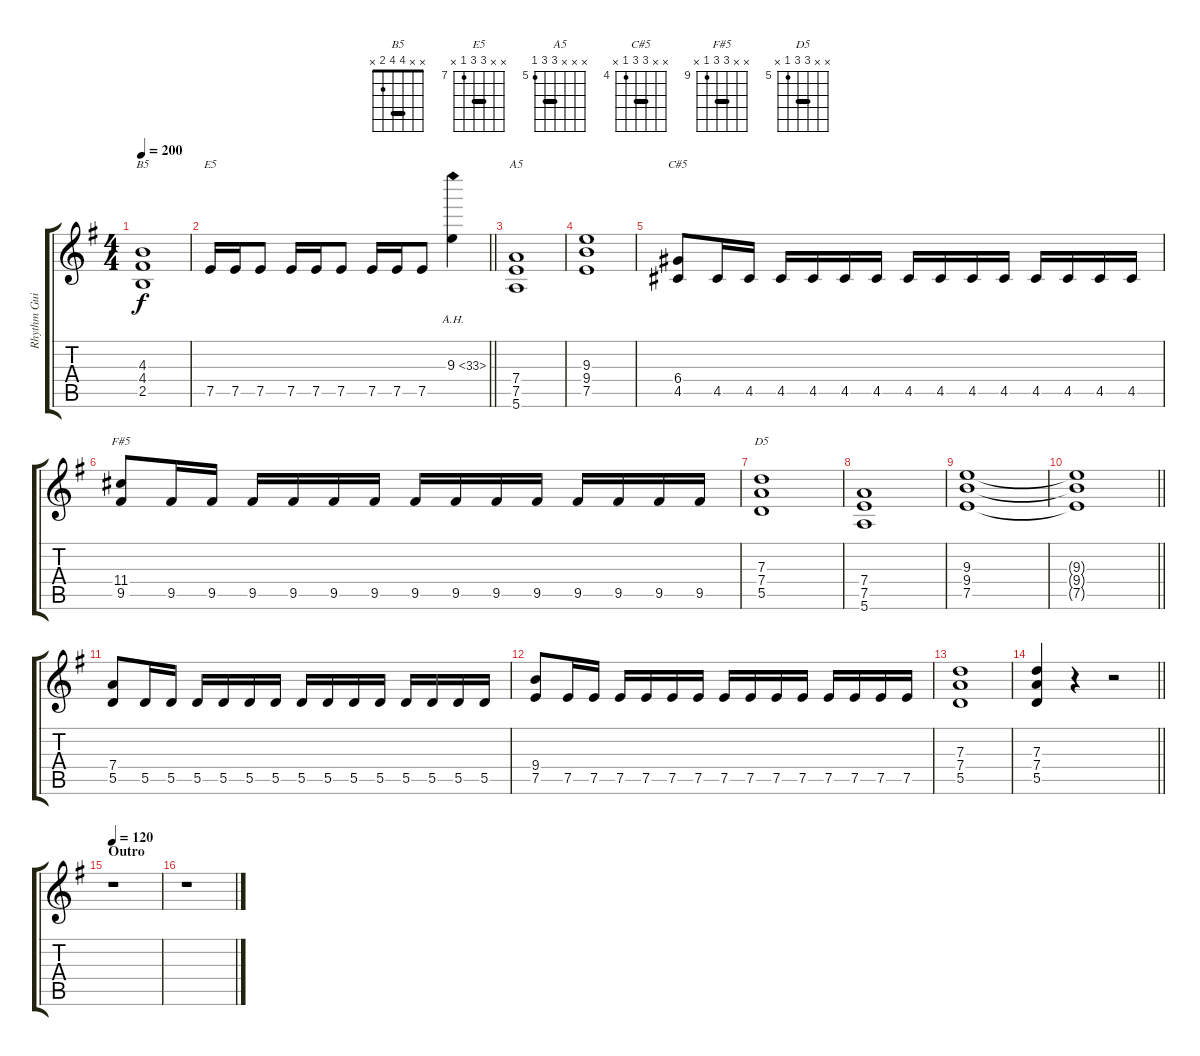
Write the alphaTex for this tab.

\track ("Rhythm Guitar A" "Rhythm Gui") {instrument overdrivenguitar}
\staff {score tabs}
\tuning (E4 B3 G3 D3 A2 E2) {hide}
\chord ("B5" x x 4 4 2 x) {barre 4}
\chord ("E5" x x 9 9 7 x) {firstfret 7 barre 9}
\chord ("A5" x x x 7 7 5) {firstfret 5 barre 7}
\chord ("C#5" x x 6 6 4 x) {firstfret 4 barre 6}
\chord ("F#5" x x 11 11 9 x) {firstfret 9 barre 11}
\chord ("D5" x x 7 7 5 x) {firstfret 5 barre 7}
\ts (4 4)
\tempo 200
\clef g2
\ks g
(4.3 4.4 2.5).1{ch "B5" dy f} |
\barLineRight lightlight
7.5.16{ch "E5"} 7.5.16 7.5.8 7.5.16 7.5.16 7.5.8 7.5.16 7.5.16 7.5.8 9.3{ah 24}.4 |
\section ("" "")
(7.4 7.5 5.6).1{ch "A5"} |
(9.3 9.4 7.5).1 |
(6.4 4.5).8{ch "C#5"} 4.5.16 4.5.16 4.5.16 4.5.16 4.5.16 4.5.16 4.5.16 4.5.16 4.5.16 4.5.16 4.5.16 4.5.16 4.5.16 4.5.16 |
(11.4 9.5).8{ch "F#5"} 9.5.16 9.5.16 9.5.16 9.5.16 9.5.16 9.5.16 9.5.16 9.5.16 9.5.16 9.5.16 9.5.16 9.5.16 9.5.16 9.5.16 |
(7.3 7.4 5.5).1{ch "D5"} |
(7.4 7.5 5.6).1 |
(9.3 9.4 7.5).1 |
\barLineRight lightlight
(9.3{t} 9.4{t} 7.5{t}).1 |
\section ("" "")
(7.4 5.5).8 5.5.16 5.5.16 5.5.16 5.5.16 5.5.16 5.5.16 5.5.16 5.5.16 5.5.16 5.5.16 5.5.16 5.5.16 5.5.16 5.5.16 |
(9.4 7.5).8 7.5.16 7.5.16 7.5.16 7.5.16 7.5.16 7.5.16 7.5.16 7.5.16 7.5.16 7.5.16 7.5.16 7.5.16 7.5.16 7.5.16 |
(7.3 7.4 5.5).1 |
\barLineRight lightlight
(7.3 7.4 5.5).4 r.4 r.2 |
\section ("" "Outro")
\tempo 120
r.1 |
r.1
